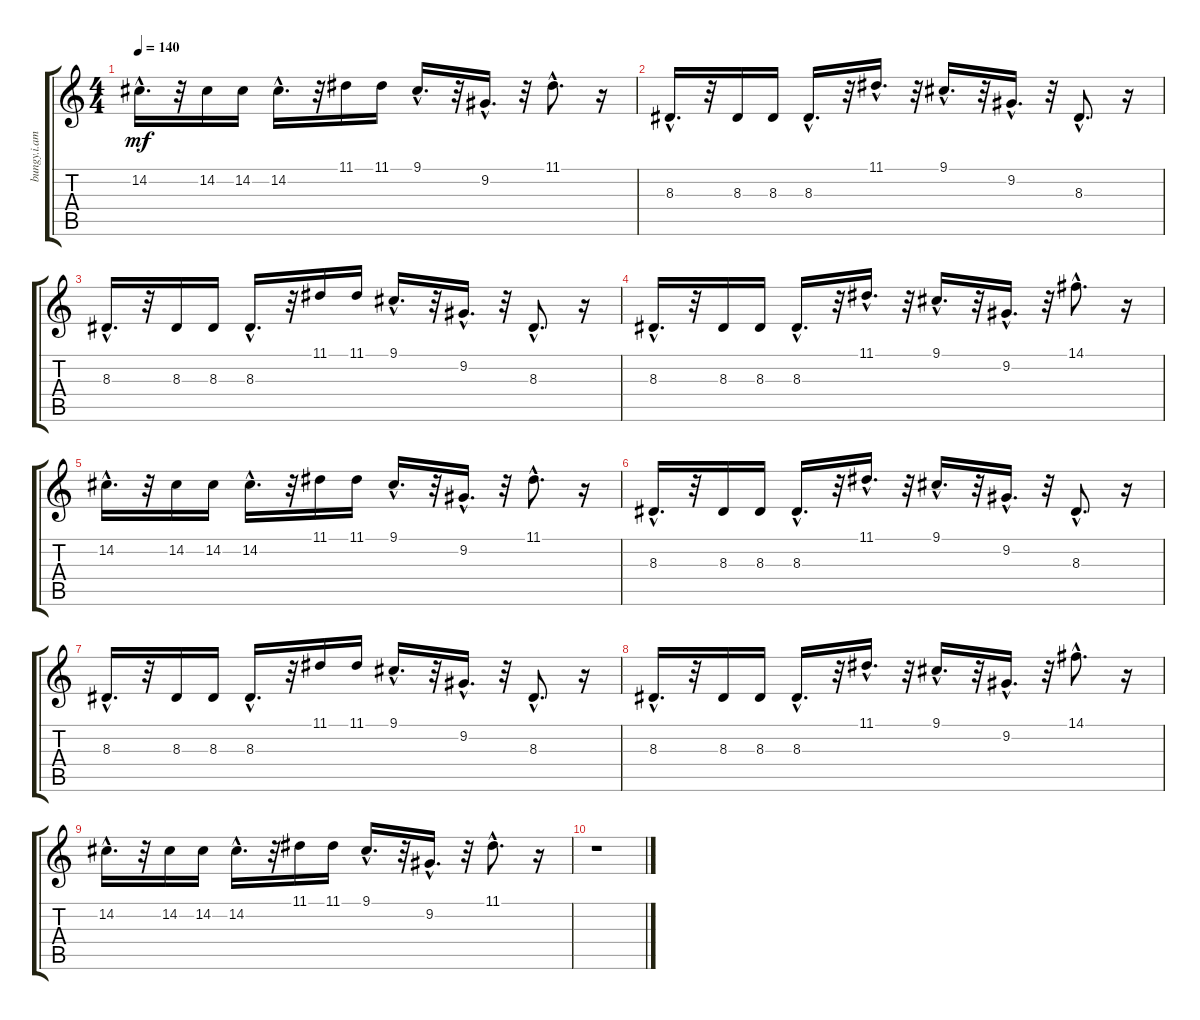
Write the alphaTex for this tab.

\track ("bungy.i.am" "bungy.i.am") {instrument musicbox}
\staff {score tabs}
\tuning (E4 B3 G3 D3 A2 E2) {hide}
\ts (4 4)
\tempo 140
\clef g2
\ks c
14.2{hac}.16{d dy mf} r.32 14.2.16 14.2.16 14.2{hac}.16{d} r.32 11.1.16 11.1.16 9.1{hac}.16{d} r.32 9.2{hac}.16{d} r.32 11.1{hac}.8{d} r.16 |
8.3{hac}.16{d} r.32 8.3.16 8.3.16 8.3{hac}.16{d} r.32 11.1{hac}.16{d} r.32 9.1{hac}.16{d} r.32 9.2{hac}.16{d} r.32 8.3{hac}.8{d} r.16 |
8.3{hac}.16{d} r.32 8.3.16 8.3.16 8.3{hac}.16{d} r.32 11.1.16 11.1.16 9.1{hac}.16{d} r.32 9.2{hac}.16{d} r.32 8.3{hac}.8{d} r.16 |
8.3{hac}.16{d} r.32 8.3.16 8.3.16 8.3{hac}.16{d} r.32 11.1{hac}.16{d} r.32 9.1{hac}.16{d} r.32 9.2{hac}.16{d} r.32 14.1{hac}.8{d} r.16 |
14.2{hac}.16{d} r.32 14.2.16 14.2.16 14.2{hac}.16{d} r.32 11.1.16 11.1.16 9.1{hac}.16{d} r.32 9.2{hac}.16{d} r.32 11.1{hac}.8{d} r.16 |
8.3{hac}.16{d} r.32 8.3.16 8.3.16 8.3{hac}.16{d} r.32 11.1{hac}.16{d} r.32 9.1{hac}.16{d} r.32 9.2{hac}.16{d} r.32 8.3{hac}.8{d} r.16 |
8.3{hac}.16{d} r.32 8.3.16 8.3.16 8.3{hac}.16{d} r.32 11.1.16 11.1.16 9.1{hac}.16{d} r.32 9.2{hac}.16{d} r.32 8.3{hac}.8{d} r.16 |
8.3{hac}.16{d} r.32 8.3.16 8.3.16 8.3{hac}.16{d} r.32 11.1{hac}.16{d} r.32 9.1{hac}.16{d} r.32 9.2{hac}.16{d} r.32 14.1{hac}.8{d} r.16 |
14.2{hac}.16{d} r.32 14.2.16 14.2.16 14.2{hac}.16{d} r.32 11.1.16 11.1.16 9.1{hac}.16{d} r.32 9.2{hac}.16{d} r.32 11.1{hac}.8{d} r.16 |
r.1
